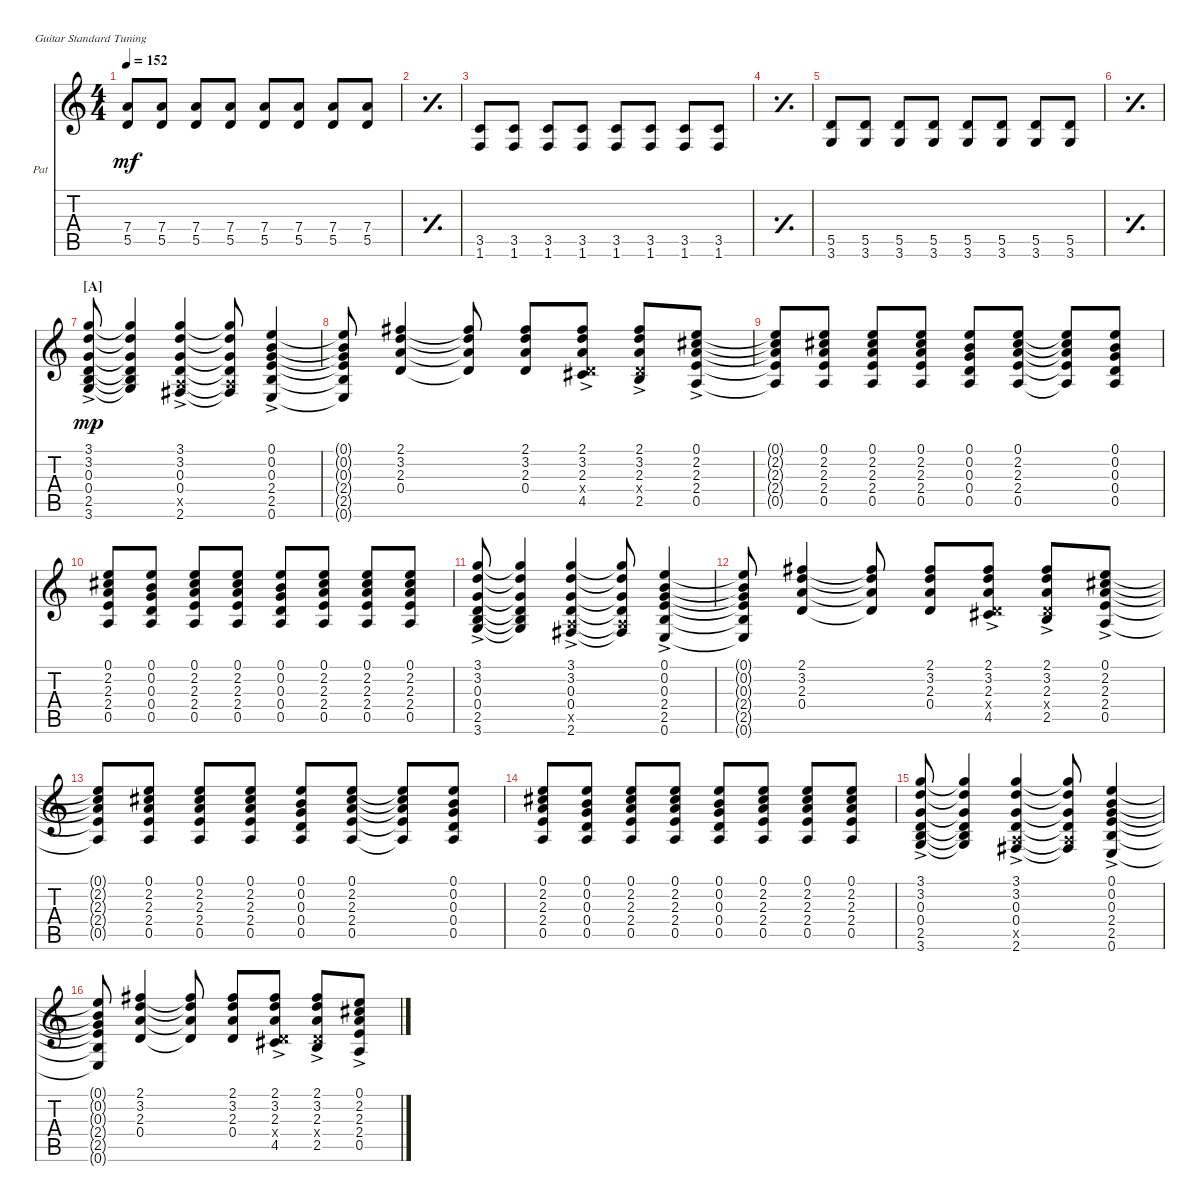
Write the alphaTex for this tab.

\defaultSystemsLayout 4
\bracketExtendMode nobrackets
\firstSystemTrackNameOrientation horizontal
\otherSystemsTrackNameOrientation horizontal
\track ("Guitar 3 (Pat Smear)" "Pat") {instrument distortionguitar}
\staff {score tabs}
\tuning (E4 B3 G3 D3 A2 E2)
\ts (4 4)
\tempo 152
\clef g2
\scale
0.333333
\ks c
(5.5 7.4).8{dy mf} (5.5 7.4).8 (5.5 7.4).8 (5.5 7.4).8 (5.5 7.4).8 (5.5 7.4).8 (5.5 7.4).8 (5.5 7.4).8 |
\simile simple
\scale
0.333333 |
\simile none
\scale
0.333333 (3.5 1.6).8 (3.5 1.6).8 (3.5 1.6).8 (3.5 1.6).8 (3.5 1.6).8 (3.5 1.6).8 (3.5 1.6).8 (3.5 1.6).8 |
\simile simple
\scale
0.333333 |
\simile none
\scale
0.333333 (5.5 3.6).8 (5.5 3.6).8 (5.5 3.6).8 (5.5 3.6).8 (5.5 3.6).8 (5.5 3.6).8 (5.5 3.6).8 (5.5 3.6).8 |
\simile simple
\scale
0.333333 |
\section ("A" "")
\simile none
\scale
0.333333 (3.6{ac} 2.5{ac} 0.4 3.1{ac} 3.2{ac} 0.3).8{dy mp} (3.6{t} 2.5{t} 0.4{t} 3.1{t} 3.2{t} 0.3{t}).4 (2.6{ac} 0.4{ac} 3.1{ac} 3.2{ac} 0.3{ac} 0.5{ac x}).4 (2.6{t} 0.5{x t} 0.4{t} 0.3{t} 3.2{t} 3.1{t}).8 (0.6{ac} 2.5{ac} 2.4{ac} 0.1{ac} 0.2{ac} 0.3{ac}).4 |
\scale
0.333333 (0.6{t} 2.5{t} 2.4{t} 0.1{t} 0.2{t} 0.3{t}).8 (2.3 2.1 3.2 0.4).4 (2.1{t} 3.2{t} 2.3{t} 0.4{t}).8 (2.1 3.2 2.3 0.4).8 (2.3 4.5{ac} 2.1 3.2 0.4{x}).8 (2.3 2.5{ac} 2.1 3.2 0.4{x}).8 (2.3 0.5{ac} 2.4 2.2 0.1).8 |
\scale
0.333333 (2.3{t} 0.5{t} 2.4{t} 2.2{t} 0.1{t}).8 (2.3 0.5 2.4 2.2 0.1).8 (2.3 0.5 2.4 2.2 0.1).8 (2.3 0.5 2.4 2.2 0.1).8 (0.3 0.5 0.4 0.2 0.1).8 (2.3 0.5 2.4 2.2 0.1).8 (2.3{t} 0.5{t} 2.4{t} 2.2{t} 0.1{t}).8 (0.3 0.5 0.4 0.2 0.1).8 |
\scale
0.333333 (2.3 0.5 2.4 2.2 0.1).8 (0.3 0.5 0.4 0.2 0.1).8 (2.3 0.5 2.4 2.2 0.1).8 (2.3 0.5 2.4 2.2 0.1).8 (0.3 0.5 0.4 0.2 0.1).8 (2.3 0.5 2.4 2.2 0.1).8 (2.3 0.5 2.4 2.2 0.1).8 (2.3 0.5 2.4 2.2 0.1).8 |
\scale
0.333333 (3.6{ac} 2.5{ac} 0.4 3.1{ac} 3.2{ac} 0.3).8 (3.6{t} 2.5{t} 0.4{t} 3.1{t} 3.2{t} 0.3{t}).4 (2.6{ac} 0.4{ac} 3.1{ac} 3.2{ac} 0.3{ac} 0.5{ac x}).4 (2.6{t} 0.5{x t} 0.4{t} 0.3{t} 3.2{t} 3.1{t}).8 (0.6{ac} 2.5{ac} 2.4{ac} 0.1{ac} 0.2{ac} 0.3{ac}).4 |
\scale
0.333333 (0.6{t} 2.5{t} 2.4{t} 0.1{t} 0.2{t} 0.3{t}).8 (2.3 2.1 3.2 0.4).4 (2.1{t} 3.2{t} 2.3{t} 0.4{t}).8 (2.1 3.2 2.3 0.4).8 (2.3 4.5{ac} 2.1 3.2 0.4{x}).8 (2.3 2.5{ac} 2.1 3.2 0.4{x}).8 (2.3 0.5{ac} 2.4 2.2 0.1).8 |
\scale
0.333333 (2.3{t} 0.5{t} 2.4{t} 2.2{t} 0.1{t}).8 (2.3 0.5 2.4 2.2 0.1).8 (2.3 0.5 2.4 2.2 0.1).8 (2.3 0.5 2.4 2.2 0.1).8 (0.3 0.5 0.4 0.2 0.1).8 (2.3 0.5 2.4 2.2 0.1).8 (2.3{t} 0.5{t} 2.4{t} 2.2{t} 0.1{t}).8 (0.3 0.5 0.4 0.2 0.1).8 |
\scale
0.333333 (2.3 0.5 2.4 2.2 0.1).8 (0.3 0.5 0.4 0.2 0.1).8 (2.3 0.5 2.4 2.2 0.1).8 (2.3 0.5 2.4 2.2 0.1).8 (0.3 0.5 0.4 0.2 0.1).8 (2.3 0.5 2.4 2.2 0.1).8 (2.3 0.5 2.4 2.2 0.1).8 (2.3 0.5 2.4 2.2 0.1).8 |
\scale
0.333333 (3.6{ac} 2.5{ac} 0.4 3.1{ac} 3.2{ac} 0.3).8 (3.6{t} 2.5{t} 0.4{t} 3.1{t} 3.2{t} 0.3{t}).4 (2.6{ac} 0.4{ac} 3.1{ac} 3.2{ac} 0.3{ac} 0.5{ac x}).4 (2.6{t} 0.5{x t} 0.4{t} 0.3{t} 3.2{t} 3.1{t}).8 (0.6{ac} 2.5{ac} 2.4{ac} 0.1{ac} 0.2{ac} 0.3{ac}).4 |
\scale
0.333333 (0.6{t} 2.5{t} 2.4{t} 0.1{t} 0.2{t} 0.3{t}).8 (2.3 2.1 3.2 0.4).4 (2.1{t} 3.2{t} 2.3{t} 0.4{t}).8 (2.1 3.2 2.3 0.4).8 (2.3 4.5{ac} 2.1 3.2 0.4{x}).8 (2.3 2.5{ac} 2.1 3.2 0.4{x}).8 (2.3 0.5{ac} 2.4 2.2 0.1).8
